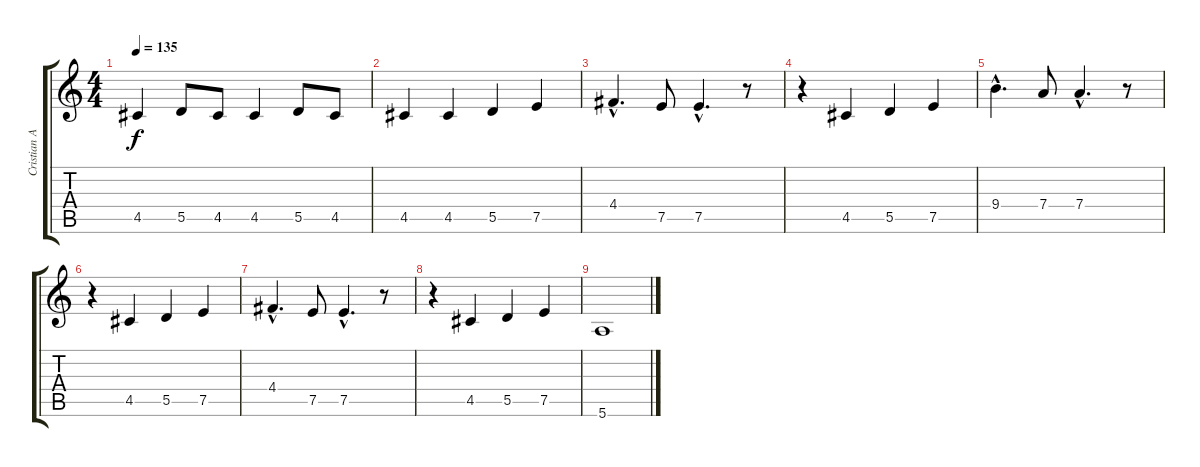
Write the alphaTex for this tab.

\track ("Cristian Aldana" "Cristian A") {instrument distortionguitar}
\staff {score tabs}
\tuning (E4 B3 G3 D3 A2 E2) {hide}
\ts (4 4)
\tempo 135
\clef g2
\ks c
4.5.4{dy f} 5.5.8 4.5.8 4.5.4 5.5.8 4.5.8 |
4.5.4 4.5.4 5.5.4 7.5.4 |
4.4{hac}.4{d} 7.5.8 7.5{hac}.4{d} r.8 |
r.4 4.5.4 5.5.4 7.5.4 |
9.4{hac}.4{d} 7.4.8 7.4{hac}.4{d} r.8 |
r.4 4.5.4 5.5.4 7.5.4 |
4.4{hac}.4{d} 7.5.8 7.5{hac}.4{d} r.8 |
r.4 4.5.4 5.5.4 7.5.4 |
5.6.1
